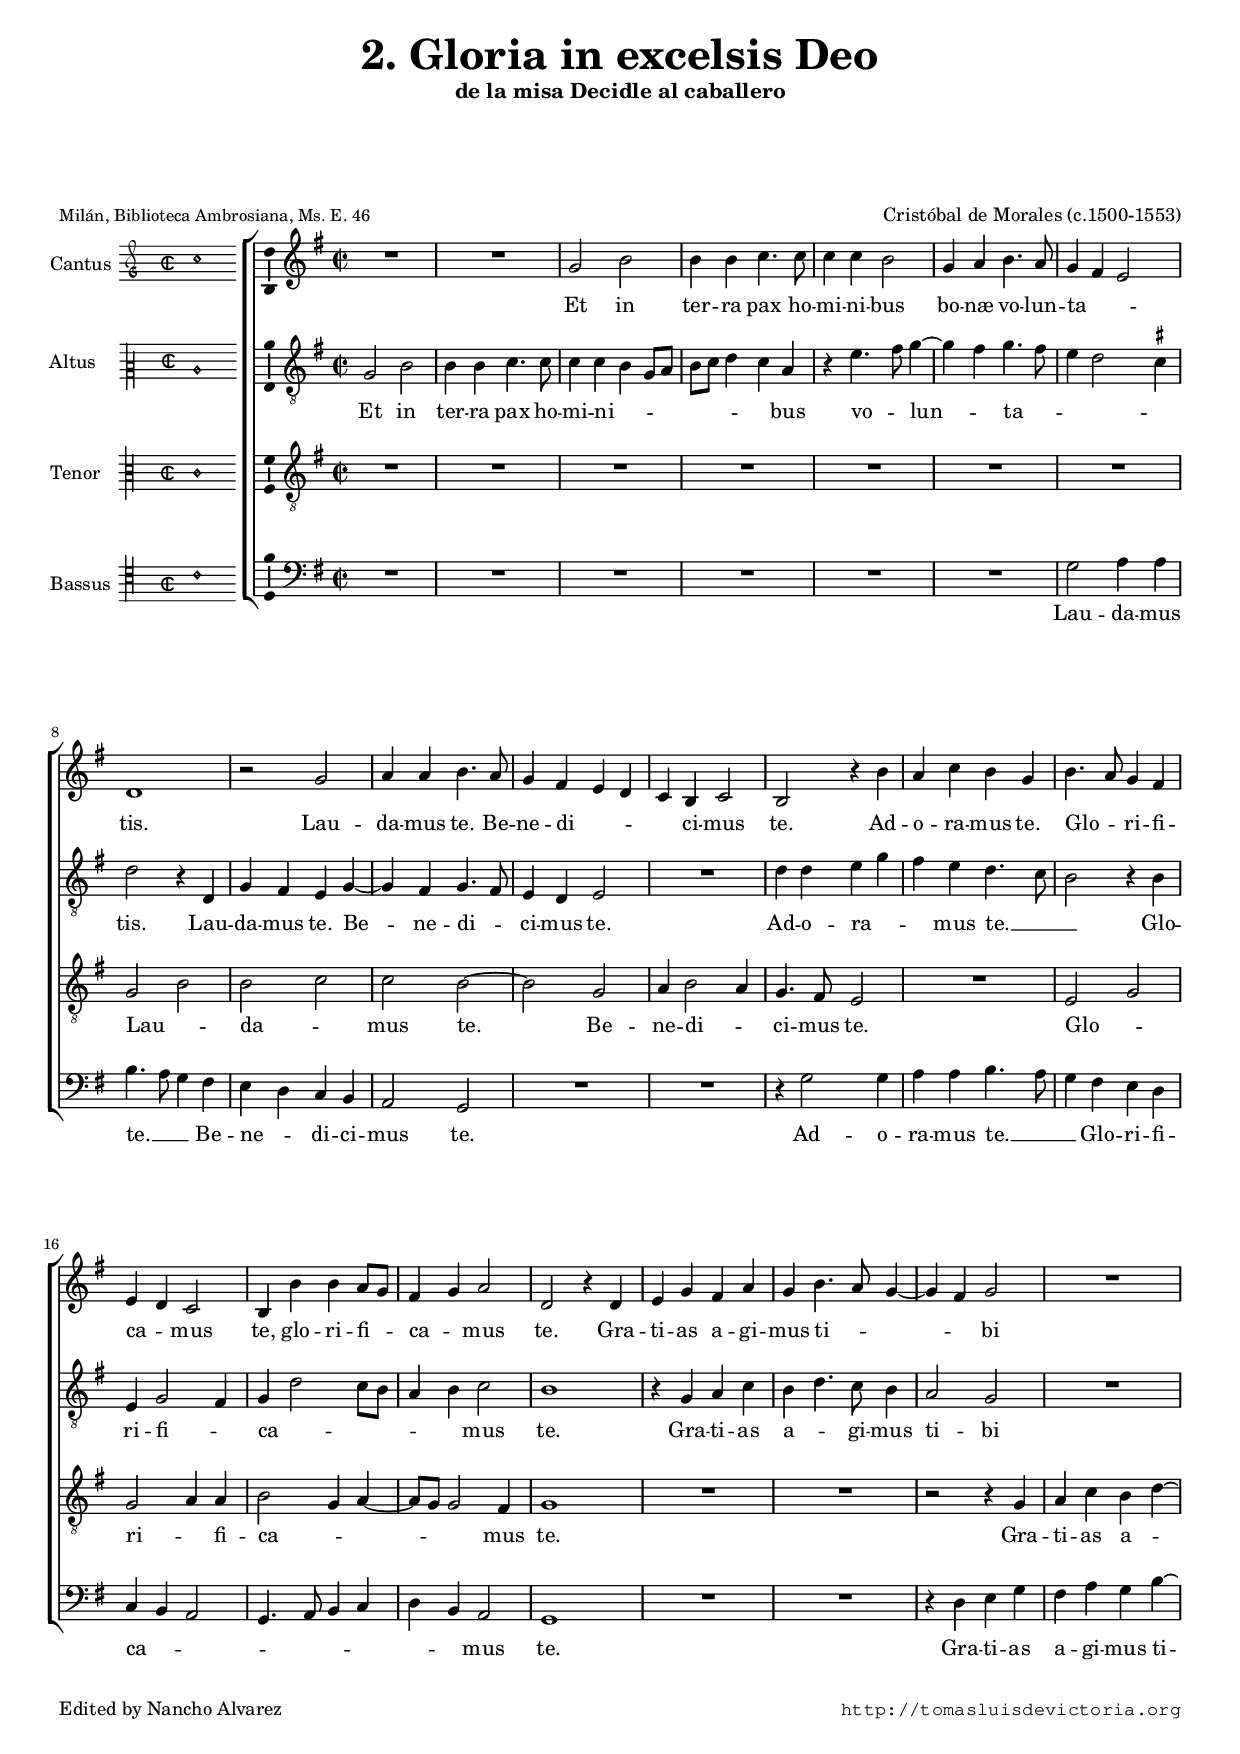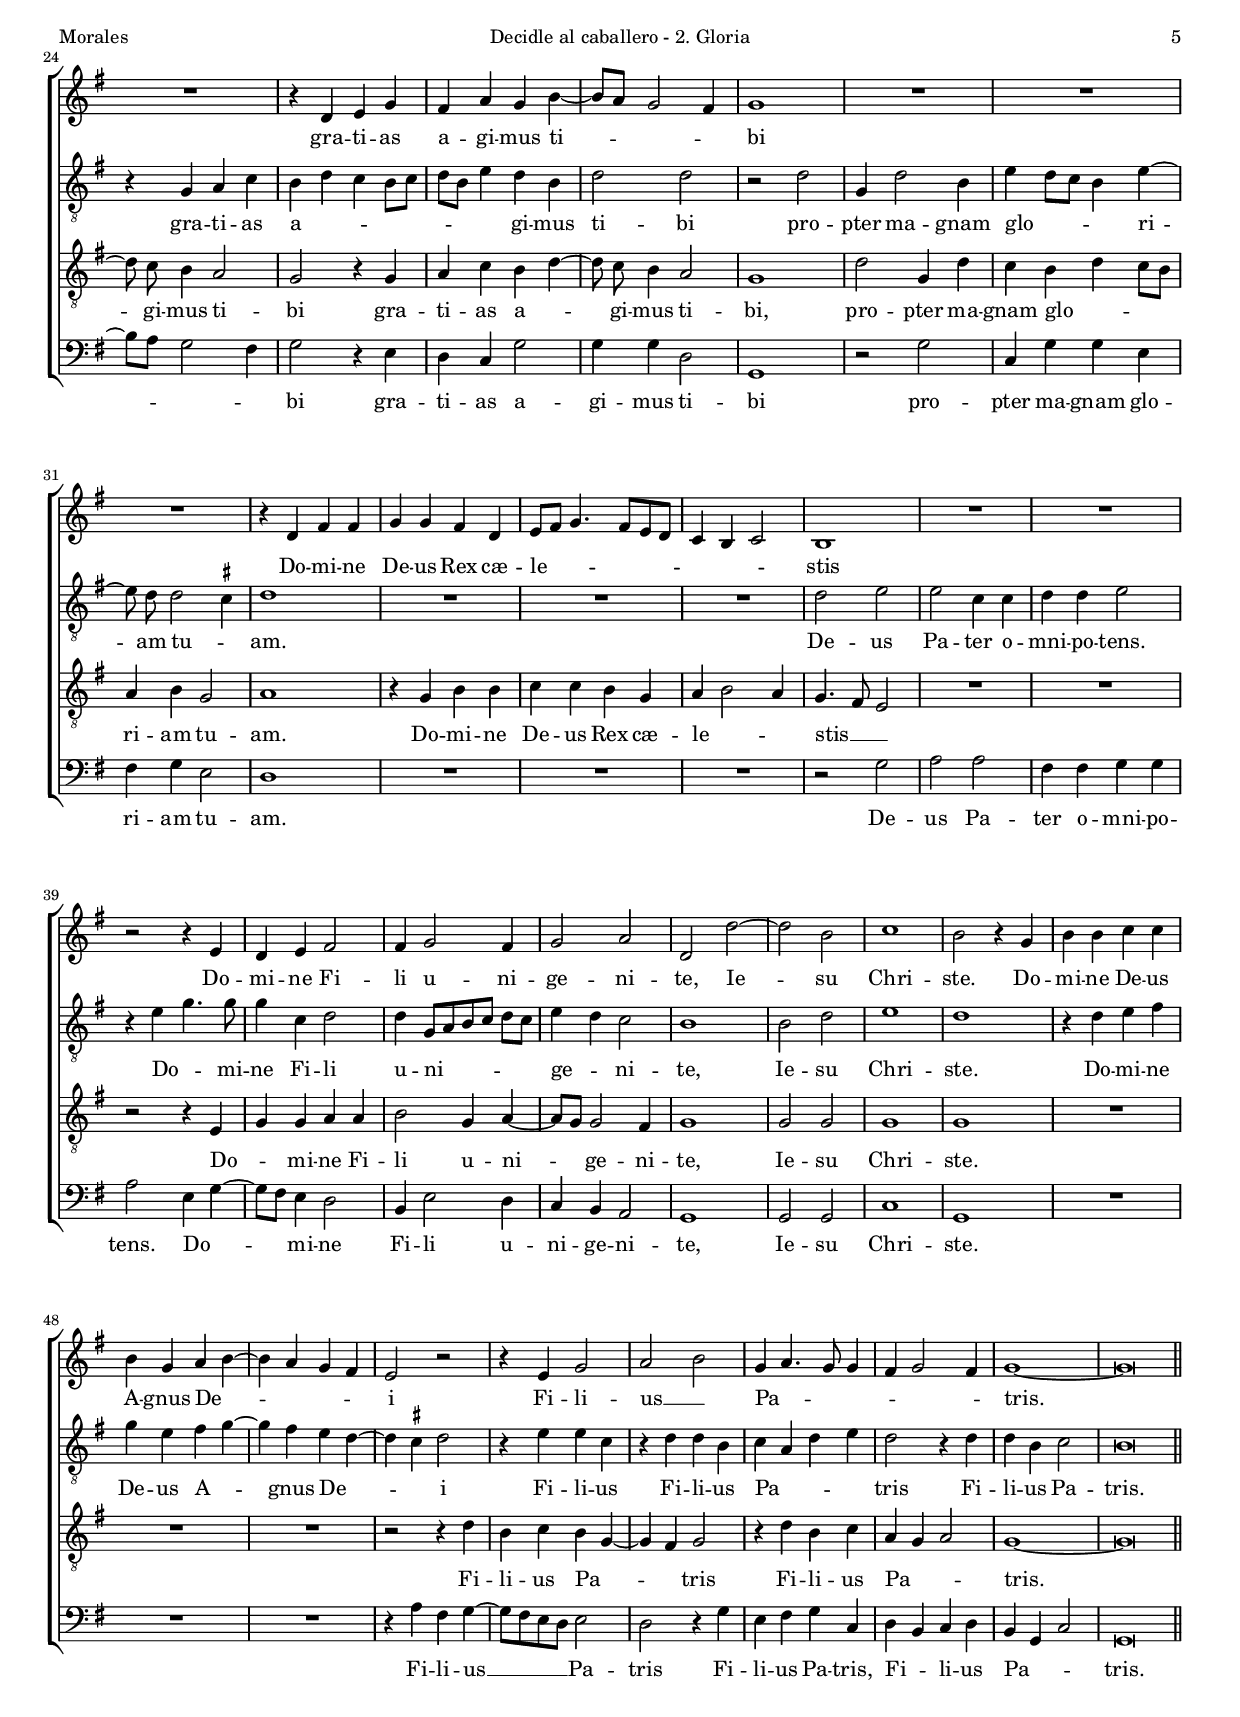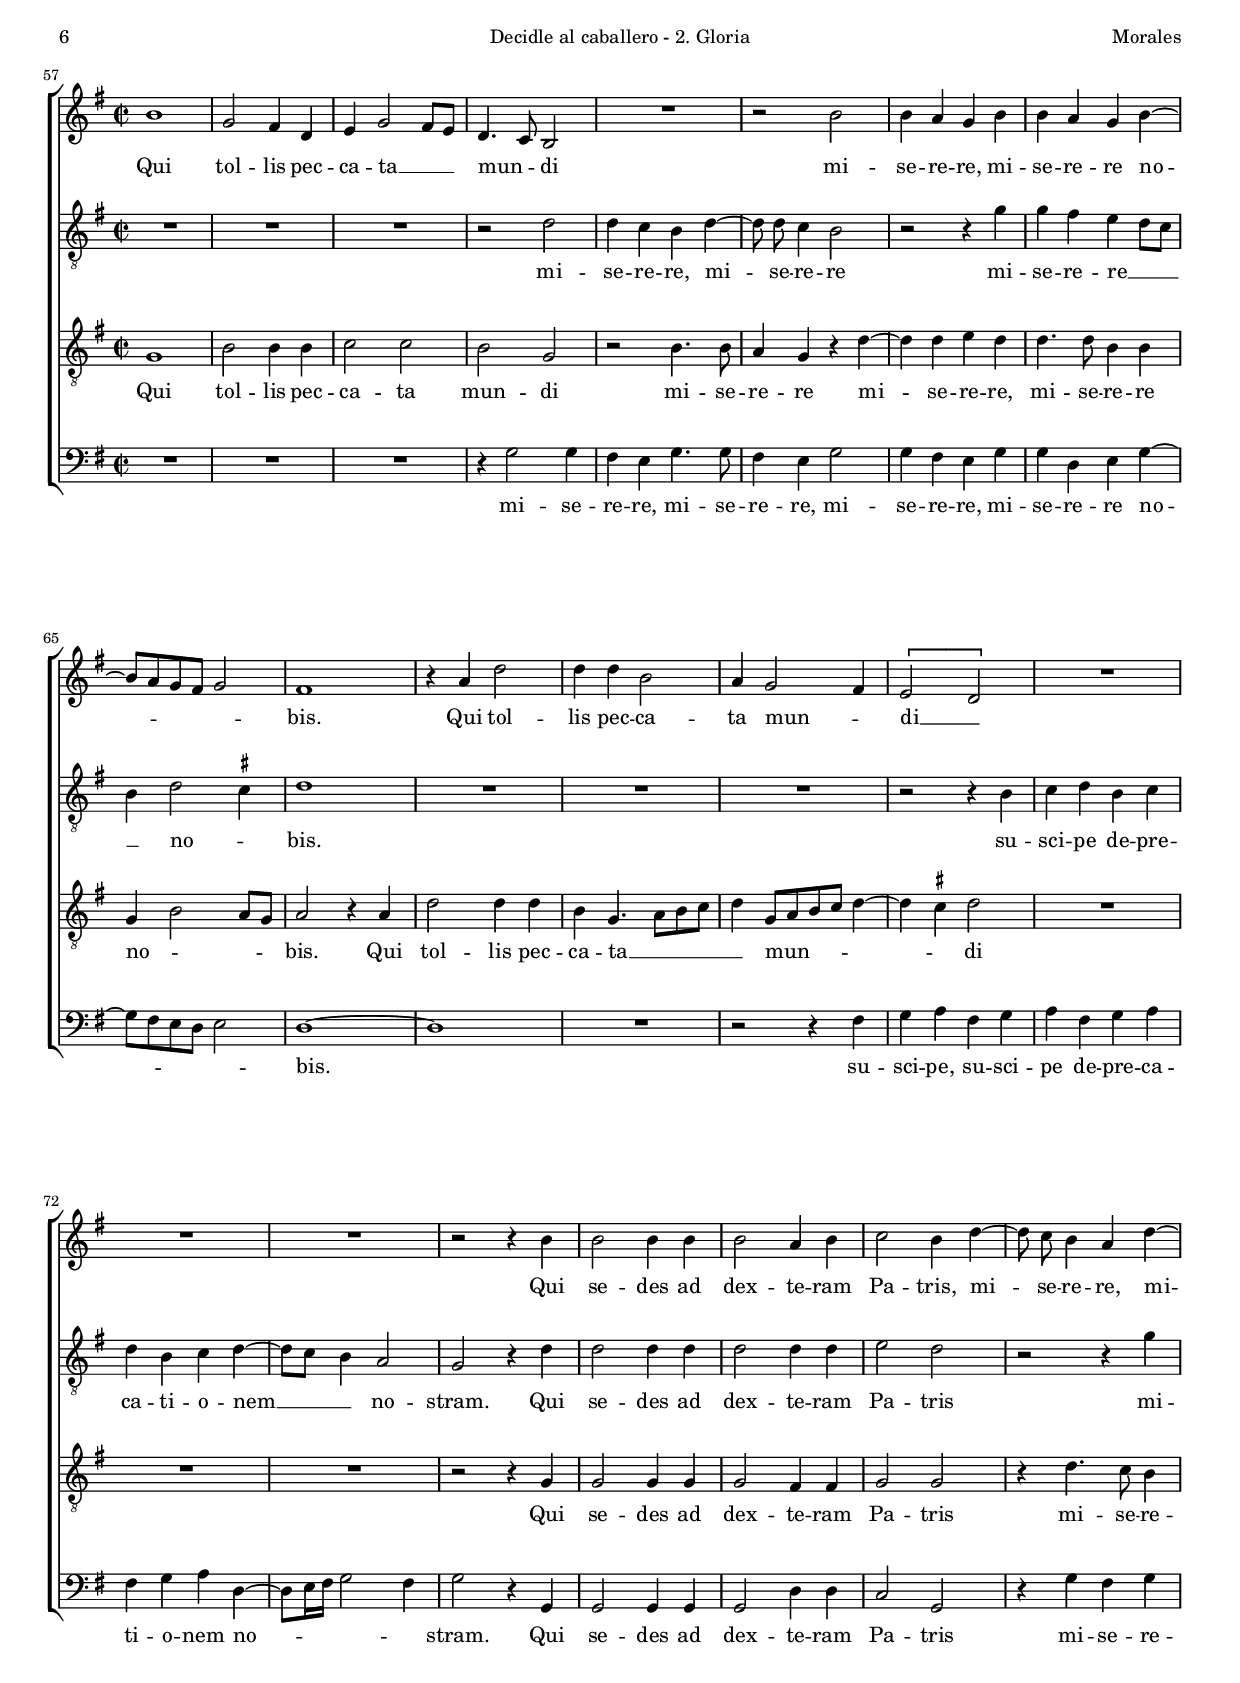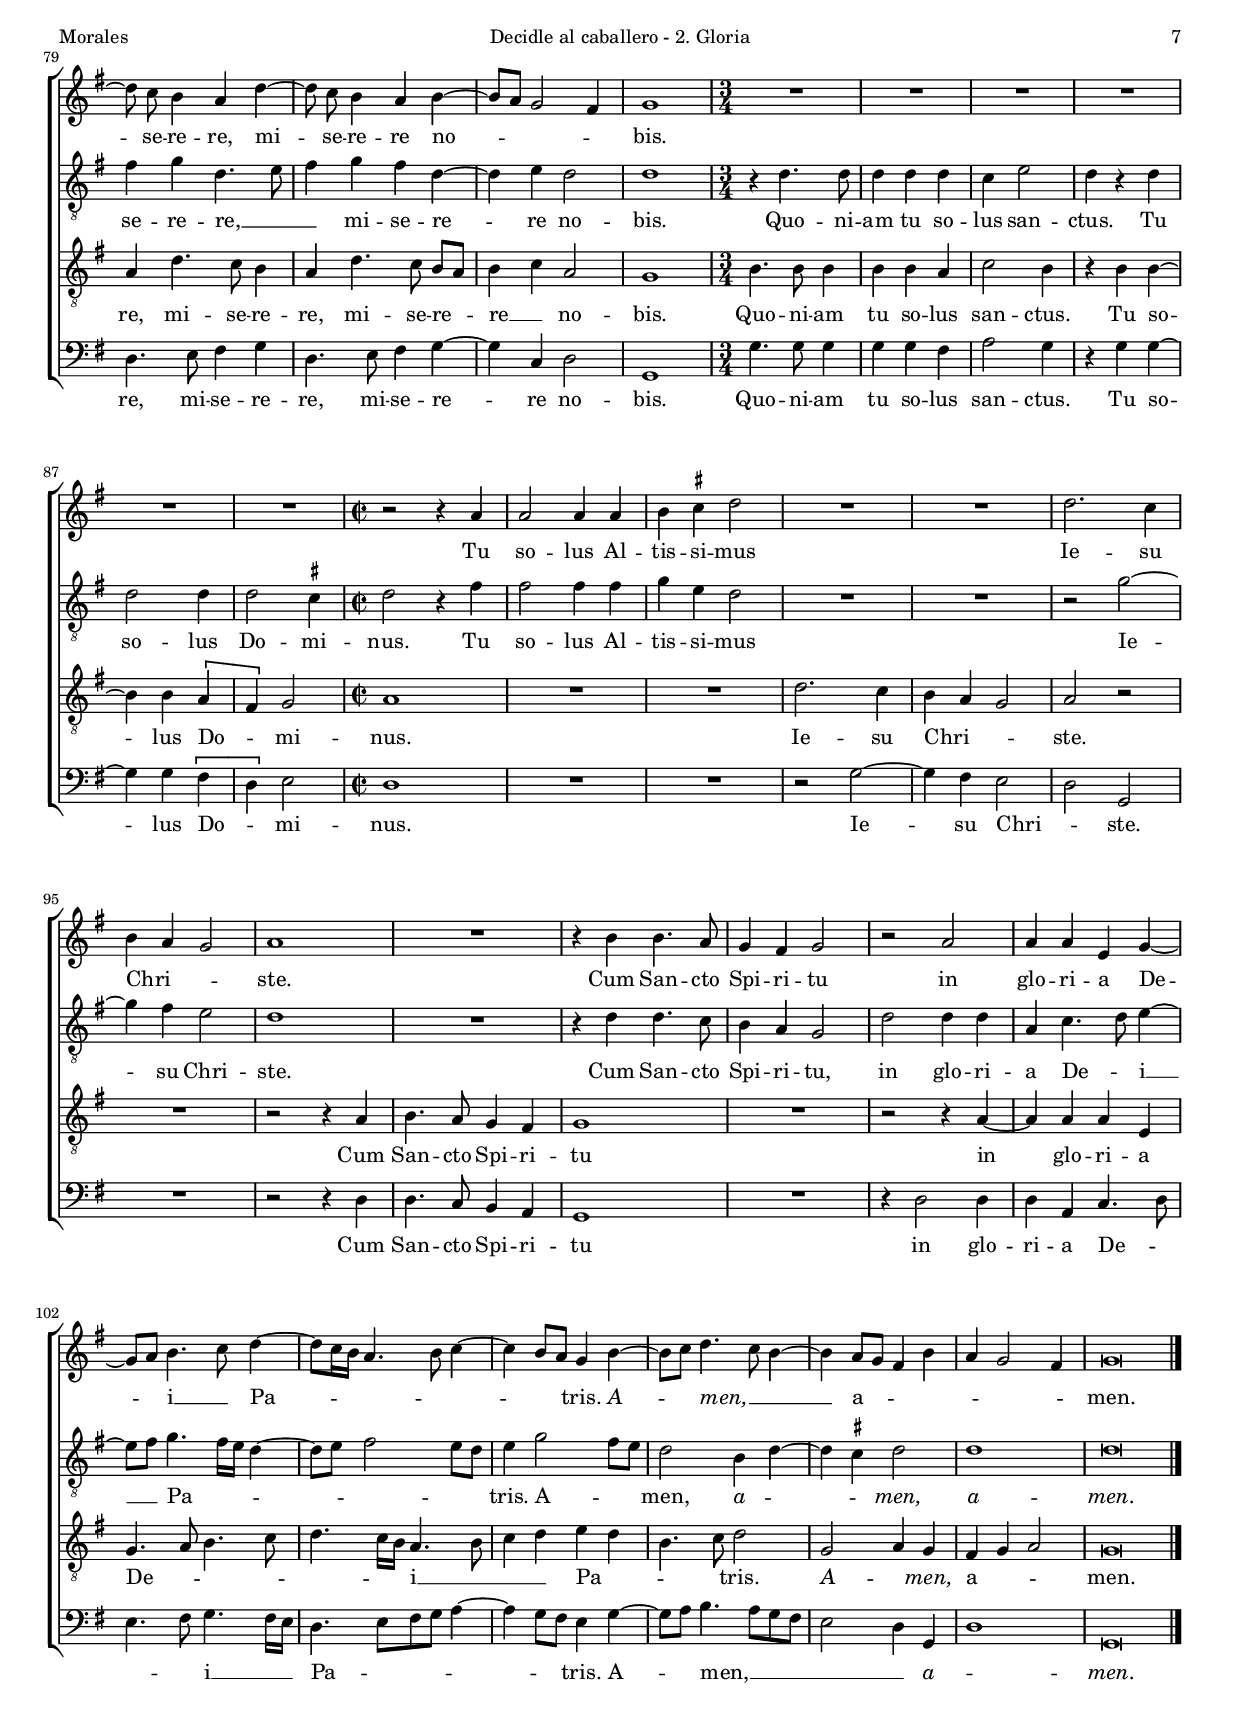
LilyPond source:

\version "2.18.0"

#(set-default-paper-size "a4")
#(set-global-staff-size 16.3)
#(ly:set-option 'point-and-click #f)
%mobile -s15.5 -i3.2

italicas=\override LyricText.font-shape = #'italic
rectas=\override LyricText.font-shape = #'upright
ss=\once \set suggestAccidentals = ##t
incipitwidth = 20

htitle="Decidle al caballero - 2. Gloria"
hcomposer="Morales"

\header {
	title=\markup{\fontsize #3 "2. Gloria in excelsis Deo"}
	subtitle="de la misa Decidle al caballero"
	% Desidle al cavallero
	subsubtitle=\markup{\column{" " " " " " " "}}
	composer="Cristóbal de Morales (c.1500-1553)"
        pdfauthor=\composer
	%opus="(-)"
	poet=\markup{\smaller "Milán, Biblioteca Ambrosiana, Ms. E. 46"}
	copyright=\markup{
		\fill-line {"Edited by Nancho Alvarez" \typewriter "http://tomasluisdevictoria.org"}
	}
%	tagline=""
}

global={\key c \major \time 2/2 \skip 1*56 \bar "||" \pageBreak
	\override Score.TimeSignature.break-visibility = #'#(#f #t #t)
			\time 2/2 \skip 1*26 \time 3/4 %\break
	\override Score.TimeSignature.break-visibility = #'#(#t #t #t)
				\skip 1*3/4*6 \time 2/2
				\skip 1*20 \bar "|."
}


cantus=\relative c''{
	R1*2
	c2 e
	e4 e f4. f8
	f4 f e2
	c4 d e4. d8
	c4 b a2
	g1
	r2 c
	d4 d e4. d8
	c4 b a g
	f e f2
	e r4 e'
	d f e c
	e4. d8 c4 b
	a g f2
	e4 e' e d8 c
	b4 c d2
	g,2 r4 g
	a c b d 
	c e4. d8 c4 ~
	c b c2
	R1*2
	r4 g a c
	b d c e ~
	e8 d c2 b4
	c1
	R1*3
	r4 g b b
	c c b g
	a8 b c4. b8 a g
	f4 e f2
	e1
	R1*2
	r2 r4 a
	g a b2
	b4 c2 b4
	c2 d
	g, g' ~
	g e
	f1
	e2 r4 c
	e e f f
	e c d e ~
	e d c b
	a2 r
	r4 a c2
	d e
	c4 d4. c8 c4
	b c2 b4
	c1 ~
	c\breve*1/2
	e1 c2 b4 g
	a c2 b8 a
	g4. f8 e2
	R1
	r2 e'
	e4 d c e
	e d c e ~
	e8 d c b c2
	b1
	r4 d g2
	g4 g e2
	d4 c2 b4
	\[a2 g\]
	R1*3
	r2 r4 e'
	e2 e4 e
	e2 d4 e
	f2 e4 g ~
	g8 \noBeam f e4 d g ~
	g8 \noBeam f e4 d g ~
	g8 \noBeam f e4 d e ~
	e8 d c2 b4
	c1
	R1*3/4*6
	r2 r4 d
	d2 d4 d
	e \ss fis g2
	R1*2
	g2. f4
	e d c2
	d1
	R1
	r4 e e4. d8
	c4 b c2
	r d
	d4 d a c ~
	c8 d e4. f8 g4 ~
	g8 f16 e d4. e8 f4 ~
	f e8 d c4 e ~
	e8 f g4. f8 e4 ~
	e d8 c b4 e
	d c2 b4
	c\breve*1/2
}

altus=\relative c'{
	c2 e
	e4 e f4. f8
	f4 f e c8 d
	e f g4 f d
	r4 a'4. b8 c4 ~
	c b c4. b8
	a4 g2 \ss fis4
	g2 r4 g,
	c b a c ~
	c b c4. b8
	a4 g a2
	R1
	g'4 g a c
	b a g4. f8
	e2 r4 e
	a, c2 b4
	c g'2 f8 e
	d4 e f2
	e1
	r4 c d f
	e g4. f8 e4
	d2 c
	R1
	r4 c d f
	e4 g f e8 f
	g e a4 g e
	g2 g
	r2 g
	c,4 g'2 e4
	a4 g8 f e4 a ~
	a8 \noBeam g g2 \ss fis4
	g1
	R1*3
	g2 a
	a f4 f
	g g a2
	r4 a c4. c8
	c4 f, g2
	g4 c,8[ d e f] g[ f]
	a4 g f2
	e1
	e2 g
	a1
	g
	r4 g a b
	c a b c ~
	c b a g ~
	g \ss fis g2
	r4 a a f
	r4 g g e
	f d g a
	g2 r4 g
	g e f2
	e\breve*1/2
	R1*3
	r2 g
	g4 f e g ~
	g8 \noBeam g f4 e2
	r2 r4 c'
	c b a g8 f
	e4 g2 \ss fis4
	g1
	R1*3
	r2 r4 e
	f g e f
	g e f g ~
	g8 f e4 d2
	c r4 g'
	g2 g4 g
	g2 g4 g
	a2 g
	r2 r4 c
	b c g4. a8
	b4 c b g ~
	g a g2
	g1
	r4 g4. g8
	g4 g g
	f4 a2
	g4 r g
	g2 g4
	g2 \ss fis4
	g2 r4 b
	b2 b4 b
	c a g2
	R1*2
	r2 c ~
	c4 b a2
	g1
	R1
	r4 g g4. f8
	e4 d c2
	g'2 g4 g
	d f4 .g8 a4 ~
	a8 b c4. b16 a g4 ~ % CSIC falta el puntillo
	g8 a b2 a8 g
	a4 c2 b8 a
	g2 e4 g ~
	g \ss fis g2
	g1
	g\breve*1/2
}

tenor=\relative c'{
	R1*7
	c2 e
	e f
	f e ~
	e c
	d4 e2 d4
	c4. b8 a2
	R1
	a2 c
	c d4 d
	e2 c4 d ~
	d8 c c2 b4
	c1
	R1*2
	r2 r4 c
	d f e g ~
	g8 \noBeam f e4 d2
	c2 r4 c
	d f e g ~
	g8 \noBeam f e4 d2
	c1
	g'2 c,4 g'
	f4 e g f8 e
	d4 e c2
	d1
	r4 c e e
	f f e c
	d e2 d4
	c4. b8 a2
	R1*2
	r2 r4 a
	c4 c d d
	e2 c4 d ~
	d8 c c2 b4
	c1
	c2 c
	c1
	c
	R1*3
	r2 r4 g'
	e4 f e c ~
	c b c2
	r4 g' e f
	d4 c d2
	c1 ~
	c\breve*1/2
	c1
	e2 e4 e
	f2 f
	e c
	r2 e4. e8
	d4 c r g' ~
	g4 g a g
	g4. g8 e4 e
	c4 e2 d8 c
	d2 r4 d
	g2 g4 g
	e c4. d8 e f
	g4 c,8[ d e f] g4 ~
	g \ss fis4 g2
	R1*3
	r2 r4 c,
	c2 c4 c
	c2 b4 b
	c2 c
	r4 g'4. f8 e4
	d g4. f8 e4
	d g4. f8 e[ d]
	e4 f d2
	c1
	e4. e8 e4
	e e d
	f2 e4
	r4 e e ~
	e e \[d
	b\] c2
	d1
	R1*2
	g2. f4
	e d c2
	d r
	R1
	r2 r4 d
	e4. d8 c4 b
	c1
	R1
	r2 r4 d ~
	d d d a
	c4. d8 e4. f8
	g4. f16 e d4. e8
	f4 g a g
	e4. f8 g2
	c,2 d4 c
	b c d2
	c\breve*1/2
}

bassus=\relative c'{
	R1*6
	c2 d4 d
	e4. d8 c4 b
	a g f e
	d2 c
	R1*2
	r4 c'2 c4
	d d e4. d8
	c4 b a g
	f e d2
	c4. d8 e4 f
	g e d2
	c1
	R1*2
	r4 g' a c
	b d c e ~
	e8 d c2 b4
	c2 r4 a
	g f c'2
	c4 c g2
	c,1
	r2 c'
	f,4 c' c a
	b c a2
	g1
	R1*3
	r2 c
	d d
	b4 b c c
	d2 a4 c ~
	c8 b a4 g2
	e4 a2 g4
	f e d2
	c1
	c2 c
	f1
	c
	R1*3
	r4 d' b c ~
	c8 b a g a2
	g r4 c
	a b c f,
	g e f g
	e c f2
	c\breve*1/2
	R1*3
	r4 c'2 c4
	b a c4. c8
	b4 a c2
	c4 b a c
	c g a c ~
	c8 b a g a2
	g1 ~
	g1
	R1
	r2 r4 b
	c d b c
	d b c d
	b c d g, ~
	g8 a16 b c2 b4
	c2 r4 c,
	c2 c4 c
	c2 g'4 g
	f2 c
	r4 c' b c
	g4. a8 b4 c
	g4. a8 b4 c ~
	c f, g2
	c,1
	c'4. c8 c4
	c4 c b
	d2 c4
	r4 c c ~
	c c \[b
	g\] a2
	g1
	R1*2
	r2 c ~
	c4 b a2
	g c,
	R1
	r2 r4 g'
	g4. f8 e4 d
	c1
	R1
	r4 g'2 g4
	g4 d f4. g8
	a4. b8 c4. b16 a
	g4. a8[ b c] d4 ~
	d c8 b a4 c ~
	c8 d e4. d8 c b
	a2 g4 c,
	g'1
	c,\breve*1/2
}

textocantus=\lyricmode{
Et in ter -- ra pax ho -- mi -- ni -- bus 
bo -- næ vo -- lun -- ta -- _ _ tis.
Lau -- da -- mus te.
Be -- ne -- di -- _ _ _ ci -- mus te.
Ad -- o -- ra -- mus te.
Glo -- _ ri -- fi -- ca -- _ mus te,
glo -- ri -- fi -- _ ca -- _ mus te.
Gra -- ti -- as a -- gi -- mus ti -- _ _ _ bi
gra -- ti -- as a -- gi -- mus ti -- _ _ _ bi
Do -- mi -- ne De -- us
Rex cæ -- le -- _ _ _ _ _ _ _ _ stis
Do -- mi -- ne Fi -- li u -- ni -- ge -- ni -- te,
Ie -- su Chri -- ste.
Do -- mi -- ne De -- us A -- gnus De -- _ _ _ _ i
Fi -- li -- us __ _ Pa -- _ _ _ _ _ _ tris.
Qui tol -- lis pec -- ca -- ta __ _ _ mun -- _ di
mi -- se -- re -- re,
mi -- se -- re -- re no -- _ _ _ _ bis.
Qui tol -- lis pec -- ca -- ta mun -- _ di __ _ 
Qui se -- des ad dex -- te -- ram Pa -- tris,
mi -- se -- re -- re,
mi -- se -- re -- re,
mi -- se -- re -- re no -- _ _ _ bis.
Tu so -- lus Al -- tis -- si -- mus
Ie -- su Chri -- _ _ ste.
Cum San -- cto Spi -- ri -- tu
in glo -- ri -- a De -- _ i __ _ Pa -- _ _ _ _ _ _ _ tris.
\italicas 
A -- _ men, __ _ _
\rectas 
a -- _ _ _ _ _ _ men.
}

textoaltus=\lyricmode{
Et in ter -- ra pax ho -- mi -- ni -- _ _ _ _ _ _ _ bus
vo -- _ lun -- _ ta -- _ _ _ _ tis.
Lau -- da -- mus te.
Be -- ne -- di -- _ ci -- mus te.
Ad -- o -- ra -- _ _ mus te. __ _ _ 
Glo -- ri -- fi -- _ ca -- _ _ _ _ _ mus te.
Gra -- ti -- as a -- _ gi -- mus ti -- bi
gra -- ti -- as a -- _ _ _ _ _ _ _ gi -- mus ti -- bi
pro -- pter ma -- gnam glo -- _ _ _ ri -- am tu -- _ am.
De -- us Pa -- ter o -- mni -- po -- tens.
Do -- _ mi -- ne Fi -- li u -- ni -- _ _ _ _ _ ge -- _ ni -- te,
Ie -- su Chri -- ste.
Do -- mi -- ne De -- us A -- _ gnus De -- _ _ i
Fi -- li -- us
Fi -- li -- us Pa -- _ _ _ tris
Fi -- li -- us Pa -- tris.
mi -- se -- re -- re,
mi -- se -- re -- re
mi -- se -- re -- re __ _ _ _ no -- _ bis.
su -- sci -- pe de -- pre -- ca -- ti -- o -- nem __ _ _ no -- stram.
Qui se -- des ad dex -- te -- ram Pa -- tris
mi -- se -- re -- re, __ _ _ 
mi -- se -- re -- re no -- bis.
Quo -- ni -- am tu so -- lus san -- ctus.
Tu so -- lus Do -- mi -- nus.
Tu so -- lus Al -- tis -- si -- mus
Ie -- su Chri -- ste.
Cum San -- cto Spi -- ri -- tu,
in glo -- ri -- a De -- _ i __ _ Pa -- _ _ _ _ _ _ _ tris.
A -- _ _ men,
\italicas 
a -- _ _ men,
a -- men.
}

textotenor=\lyricmode{
Lau -- _ da -- _ mus te.
Be -- ne -- di -- _ ci -- mus te.
Glo -- _ ri -- _ fi -- ca -- _ _ _ _ mus te.
Gra -- ti -- as a -- _ gi -- mus ti -- bi
gra -- ti -- as a -- _ gi -- mus ti -- bi,
pro -- pter ma -- gnam glo -- _ _ _ ri -- am tu -- am.
Do -- mi -- ne De -- us Rex cæ -- le -- _ _ stis __ _ _
Do -- _ mi -- ne Fi -- li u -- ni -- _ ge -- ni -- te,
Ie -- su Chri -- ste.
Fi -- li -- us Pa -- _ _ tris
Fi -- li -- us Pa -- _ _ tris.
Qui tol -- lis pec -- ca -- ta mun -- di
mi -- se -- re -- re
mi -- se -- re -- re,
mi -- se -- re -- re
no -- _ _ _ bis.
Qui tol -- lis pec -- ca -- ta __ _ _ _ _ mun -- _ _ _ _ _ di
Qui se -- des ad dex -- te -- ram Pa -- tris
mi -- se -- re -- re,
mi -- se -- re -- re,
mi -- se -- re -- _ re __ _ no -- bis.
Quo -- ni -- am tu so -- lus san -- ctus.
Tu so -- lus Do -- _ mi -- nus.
Ie -- su Chri -- _ _ ste.
Cum San -- cto Spi -- ri -- tu
in glo -- ri -- a De -- _ _ _ _ _ _ i __ _ _ _ Pa -- _ _ _ tris.
\italicas 
A -- _ men,
\rectas 
a -- _ _ men.
}

textobassus=\lyricmode{
Lau -- da -- mus te. __ _ _ Be -- ne -- _ di -- ci -- mus te.
Ad -- o -- ra -- mus te. __ _ _ 
Glo -- ri -- fi -- ca -- _ _ _ _ _ _ _ _ mus te.
Gra -- ti -- as a -- gi -- mus ti -- _ _ _ bi
gra -- ti -- as a -- gi -- mus ti -- bi
pro -- pter ma -- gnam glo -- ri -- am tu -- am.
De -- us Pa -- ter o -- mni -- po -- tens.
Do -- _ _ mi -- ne Fi -- li u -- ni -- ge -- ni -- te,
Ie -- su Chri -- ste.
Fi -- li -- us __ _ _ _ Pa -- tris
Fi -- li -- us Pa -- tris,
Fi -- _ li -- us Pa -- _ _ tris.
mi -- se -- re -- re,
mi -- se -- re -- re,
mi -- se -- re -- re,
mi -- se -- re -- re no -- _ _ _ _ bis.
su -- sci -- pe,
su -- sci -- pe de -- pre -- ca -- ti -- o -- nem no -- _ _ _ _ stram.
Qui se -- des ad dex -- te -- ram Pa -- tris
mi -- se -- re -- re,
mi -- se -- re -- re,
mi -- se -- re -- re no -- bis.
Quo -- ni -- am tu so -- lus san -- ctus.
Tu so -- lus Do -- _ mi -- nus.
Ie -- su Chri -- _ ste.
Cum San -- cto Spi -- ri -- tu
in glo -- ri -- a De -- _ _ _ i __ _ _ Pa -- _ _ _ _ _ _ tris.
A -- _ men, __ _ _ _ _ _ 
\italicas 
a -- _ men.
}


incipitcantus=\markup{
	\score{
		{ 
		\set Staff.instrumentName="Cantus "
		% No se indican las voces en el manuscrito
		\override NoteHead.style = #'neomensural
		\override Staff.TimeSignature.style = #'neomensural
		\cadenzaOn 
		\clef "petrucci-g"
		\key c \major
		\time 2/2
		c''1
		} 
	\layout { line-width=\incipitwidth indent = 0 }
	}
}

incipitaltus=\markup{
	\score{
		{ 
		\set Staff.instrumentName="Altus    "
		\override NoteHead.style = #'neomensural 
		\override Staff.TimeSignature.style = #'neomensural
		\cadenzaOn 
		\clef "petrucci-c2"
		\key c \major
		\time 2/2
		c'1
		} 
	\layout { line-width=\incipitwidth indent = 0 }
	}
}


incipittenor=\markup{
	\score{
		{ 
		\set Staff.instrumentName="Tenor   "
		\override NoteHead.style = #'neomensural 
		\override Staff.TimeSignature.style = #'neomensural
		\cadenzaOn 
		\clef "petrucci-c3"
		\key c \major
		\time 2/2
		c'1
		} 
	\layout { line-width=\incipitwidth indent=0 }
	}
}

incipitbassus=\markup{
	\score{
		{ 
		\set Staff.instrumentName=\markup{"Bassus "}
		\override NoteHead.style = #'neomensural
		\override Staff.TimeSignature.style = #'neomensural
		\cadenzaOn 
		\clef "petrucci-c4"
		\key c \major
		\time 2/2
		c'1
		} 
	\layout { line-width=\incipitwidth indent = 0 }
	}
}


\score {\transpose c' g{
\new ChoirStaff<<

	\new Staff <<\global
	\new Voice="v1" {
		\set Staff.instrumentName=\incipitcantus
		\clef "treble"
		\cantus }
	\new Lyrics \lyricsto "v1" {\textocantus }
	>>

	\new Staff <<\global
	\new Voice="v2" {
		\set Staff.instrumentName=\incipitaltus
		\clef "G_8"
		\altus }
	\new Lyrics \lyricsto "v2" {\textoaltus }
	>>
	
	\new Staff <<\global
	\new Voice="v3" {
		\set Staff.instrumentName=\incipittenor
		\clef "G_8"
		\tenor }
	\new Lyrics \lyricsto "v3" {\textotenor }
	>>

	\new Staff <<\global
	\new Voice="v4" {
		\set Staff.instrumentName=\incipitbassus
		\clef "bass"
		\bassus }
	\new Lyrics \lyricsto "v4" {\textobassus }
	>>
	
>>

	} % transpose

\layout{ 
	\context {\Lyrics 
		\override VerticalAxisGroup.staff-affinity = #UP
		\override VerticalAxisGroup.nonstaff-relatedstaff-spacing =
			#'((basic-distance . 0) (minimum-distance . 0) (padding . 1))
		\override LyricText.font-size = #1.2
		\override LyricHyphen.minimum-distance = #0.5
	}
	\context {\Score 
		\override BarNumber.padding = #2 
	}
	\context {\Voice 
		%melismaBusyProperties = #'()
		%autoBeaming = ##f
	}
	%\context { \Staff \RemoveEmptyStaves }
	\context {\Staff 
		\override VerticalAxisGroup.staff-staff-spacing =
			#'((basic-distance . 11) (minimum-distance . 0) (padding . 1))
		\consists Ambitus_engraver 
		\override LigatureBracket.padding = #1
	}
}

%\midi {}

}


\paper{
	evenHeaderMarkup=\markup  \fill-line { \fromproperty #'page:page-number-string \htitle \hcomposer }
	oddHeaderMarkup= \markup  \fill-line { \on-the-fly #not-first-page \hcomposer \on-the-fly #not-first-page \htitle \on-the-fly #not-first-page \fromproperty #'page:page-number-string }
	system-count=14
	page-count = 4
	ragged-last-bottom = ##f
	indent=3.3\cm
	system-system-spacing =
	#'((basic-distance . 20) (minimum-distance . 0) (padding . 4.0))
	top-system-spacing = % header
	#'((basic-distance . 8) (minimum-distance . 0) (padding . 1))
	last-bottom-spacing = % footer
	#'((basic-distance . 12) (minimum-distance . 0) (padding . 0))
	%top-markup-spacing #'basic-distance = 0
	markup-system-spacing #'basic-distance = 20


first-page-number=4
oddHeaderMarkup=\markup \fill-line {\hcomposer \htitle \fromproperty #'page:page-number-string }
evenHeaderMarkup=\markup \fill-line {\on-the-fly #not-first-page \fromproperty #'page:page-number-string \on-the-fly #not-first-page \htitle \on-the-fly #not-first-page \hcomposer }
}